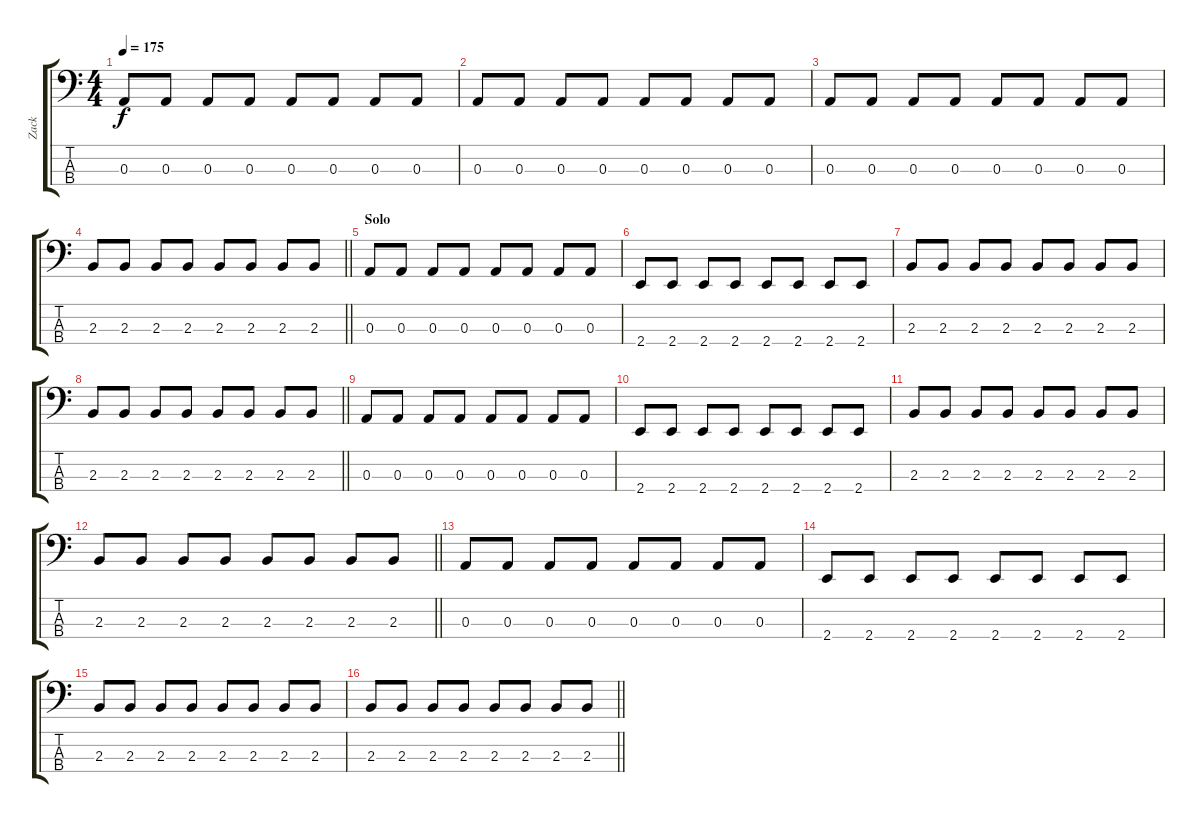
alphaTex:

\track ("Zack" "Zack") {instrument electricbassfinger}
\staff {score tabs}
\tuning (G2 D2 A1 D1) {hide}
\ts (4 4)
\tempo 175
\clef f4
\ks c
0.3.8{dy f} 0.3.8 0.3.8 0.3.8 0.3.8 0.3.8 0.3.8 0.3.8 |
0.3.8 0.3.8 0.3.8 0.3.8 0.3.8 0.3.8 0.3.8 0.3.8 |
0.3.8 0.3.8 0.3.8 0.3.8 0.3.8 0.3.8 0.3.8 0.3.8 |
\barLineRight lightlight
2.3.8 2.3.8 2.3.8 2.3.8 2.3.8 2.3.8 2.3.8 2.3.8 |
\section ("" "Solo")
0.3.8 0.3.8 0.3.8 0.3.8 0.3.8 0.3.8 0.3.8 0.3.8 |
2.4.8 2.4.8 2.4.8 2.4.8 2.4.8 2.4.8 2.4.8 2.4.8 |
2.3.8 2.3.8 2.3.8 2.3.8 2.3.8 2.3.8 2.3.8 2.3.8 |
\barLineRight lightlight
2.3.8 2.3.8 2.3.8 2.3.8 2.3.8 2.3.8 2.3.8 2.3.8 |
0.3.8 0.3.8 0.3.8 0.3.8 0.3.8 0.3.8 0.3.8 0.3.8 |
2.4.8 2.4.8 2.4.8 2.4.8 2.4.8 2.4.8 2.4.8 2.4.8 |
2.3.8 2.3.8 2.3.8 2.3.8 2.3.8 2.3.8 2.3.8 2.3.8 |
\barLineRight lightlight
2.3.8 2.3.8 2.3.8 2.3.8 2.3.8 2.3.8 2.3.8 2.3.8 |
0.3.8 0.3.8 0.3.8 0.3.8 0.3.8 0.3.8 0.3.8 0.3.8 |
2.4.8 2.4.8 2.4.8 2.4.8 2.4.8 2.4.8 2.4.8 2.4.8 |
2.3.8 2.3.8 2.3.8 2.3.8 2.3.8 2.3.8 2.3.8 2.3.8 |
\barLineRight lightlight
2.3.8 2.3.8 2.3.8 2.3.8 2.3.8 2.3.8 2.3.8 2.3.8
